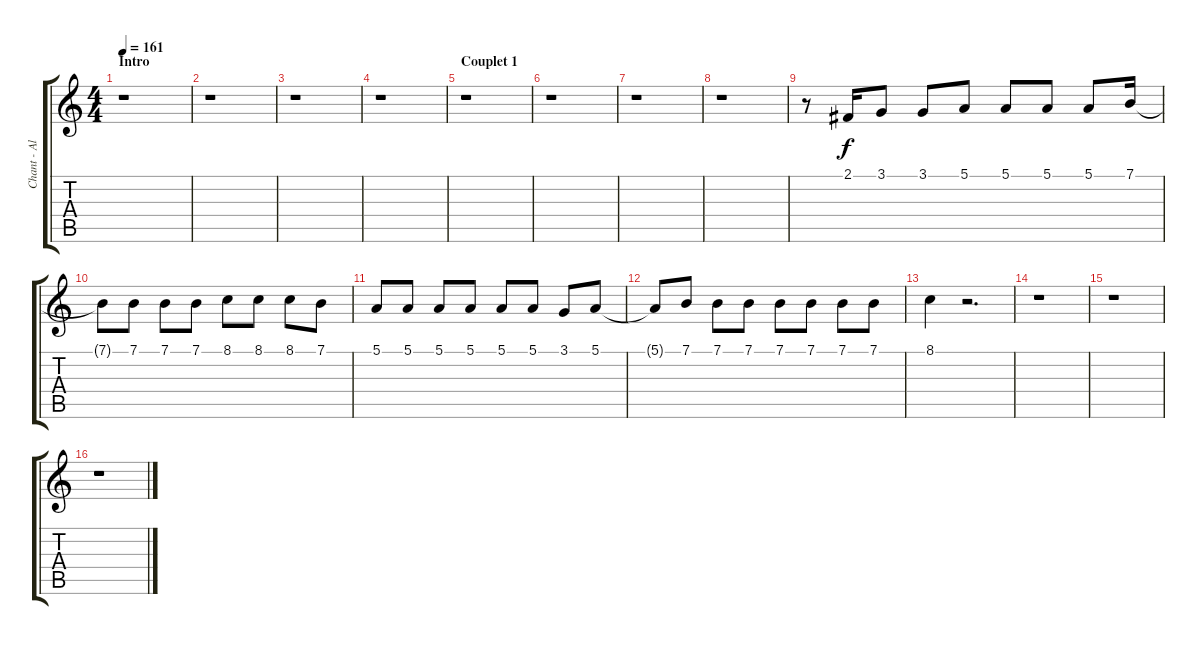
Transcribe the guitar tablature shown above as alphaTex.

\track ("Chant - Alex" "Chant - Al") {instrument altosax}
\staff {score tabs}
\tuning (E4 B3 G3 D3 A2 E2) {hide}
\ts (4 4)
\section ("" "Intro")
\tempo 161
\clef g2
\ks c
r.1{dy f instrument altosax} |
r.1 |
r.1 |
r.1 |
\section ("" "Couplet 1")
r.1 |
r.1 |
r.1 |
r.1 |
r.8 2.1.16 3.1.8 3.1.8 5.1.8 5.1.8 5.1.8 5.1.8 7.1.16 |
7.1{t}.8 7.1.8 7.1.8 7.1.8 8.1.8 8.1.8 8.1.8 7.1.8 |
5.1.8 5.1.8 5.1.8 5.1.8 5.1.8 5.1.8 3.1.8 5.1.8 |
5.1{t}.8 7.1.8 7.1.8 7.1.8 7.1.8 7.1.8 7.1.8 7.1.8 |
8.1.4 r.2{d} |
r.1 |
r.1 |
r.1
